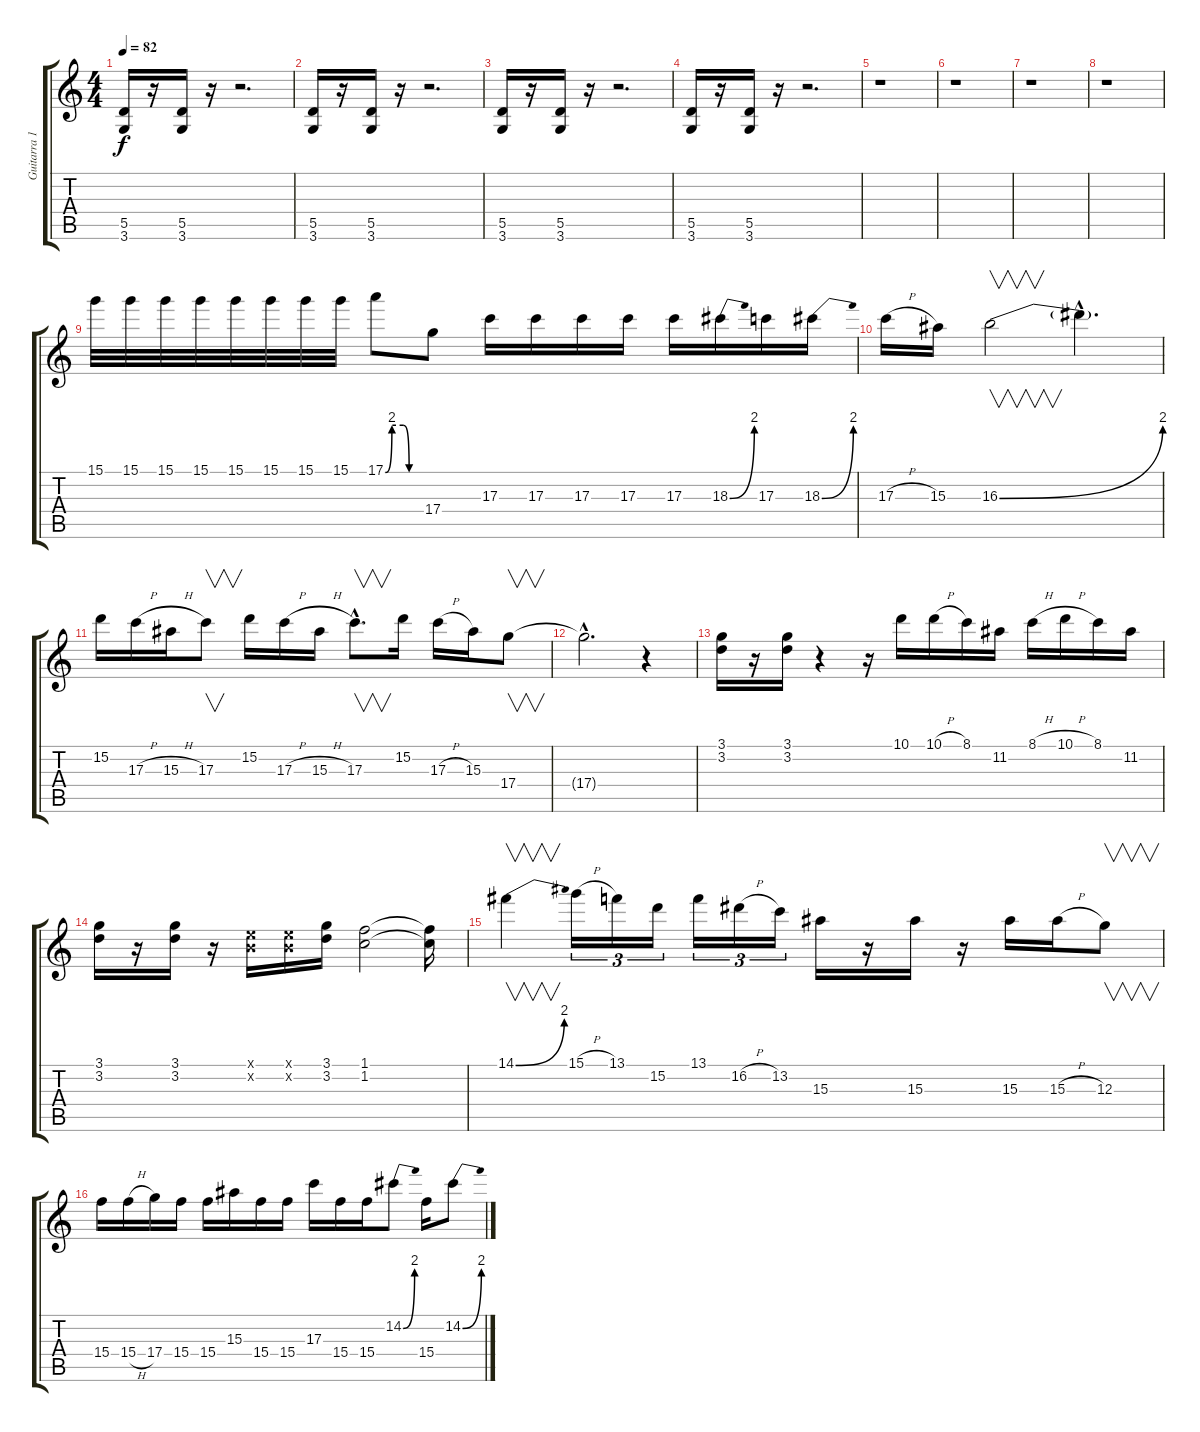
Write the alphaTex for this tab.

\track ("Guitarra 1" "Guitarra 1") {instrument distortionguitar}
\staff {score tabs}
\tuning (E4 B3 G3 D3 A2 E2) {hide}
\ts (4 4)
\tempo 82
\clef g2
\ks c
(5.5 3.6).16{dy f instrument distortionguitar} r.16 (5.5 3.6).16 r.16 r.2{d} |
(5.5 3.6).16 r.16 (5.5 3.6).16 r.16 r.2{d} |
(5.5 3.6).16 r.16 (5.5 3.6).16 r.16 r.2{d} |
(5.5 3.6).16 r.16 (5.5 3.6).16 r.16 r.2{d} |
r.1 |
r.1 |
r.1 |
r.1 |
15.1.32 15.1.32 15.1.32 15.1.32 15.1.32 15.1.32 15.1.32 15.1.32 17.1{be (custom 0 0 11 8 30 8 40 0 60 0)}.8 17.4.8 17.3.16 17.3.16 17.3.16 17.3.16 17.3.16 18.3{be (bend 0 0 60 8)}.16 17.3.16 18.3{be (bend 0 0 60 8)}.16 |
17.3{h}.16 15.3.16 16.3{be (bend 0 0 60 8)}.2{v} 16.3{hac t}.4{d} |
15.2.16 17.3{h}.16 15.3{h}.16 17.3.8{v} 15.2.16 17.3{h}.16 15.3{h}.16 17.3{hac}.8{v d} 15.2.16 17.3{h}.16 15.3.16 17.4.8{v} |
17.4{hac t}.2{d} r.4 |
(3.1 3.2).16 r.16 (3.1 3.2).16 r.4 r.16 10.1.16 10.1{h}.16 8.1.16 11.2.16 8.1{h}.16 10.1{h}.16 8.1.16 11.2.16 |
(3.1 3.2).16 r.16 (3.1 3.2).16 r.16 (0.1{x} 0.2{x}).16 (0.1{x} 0.2{x}).16 (3.1 3.2).16 (1.1 1.2).2 (1.1{t} 1.2{t}).16 |
14.1{be (bend 0 0 60 8)}.4{v} 15.1{h}.16{tu (3 2)} 13.1.16{tu (3 2)} 15.2.16{tu (3 2)} 13.1.16{tu (3 2)} 16.2{h}.16{tu (3 2)} 13.2.16{tu (3 2)} 15.3.16 r.16 15.3.16 r.16 15.3.16 15.3{h}.16 12.3.8{v} |
15.4.16 15.4{h}.16 17.4.16 15.4.16 15.4.16 15.3.16 15.4.16 15.4.16 17.3.16 15.4.16 15.4.16 14.2{be (bend 0 0 60 8)}.8 15.4.16 14.2{be (bend 0 0 60 8)}.8
